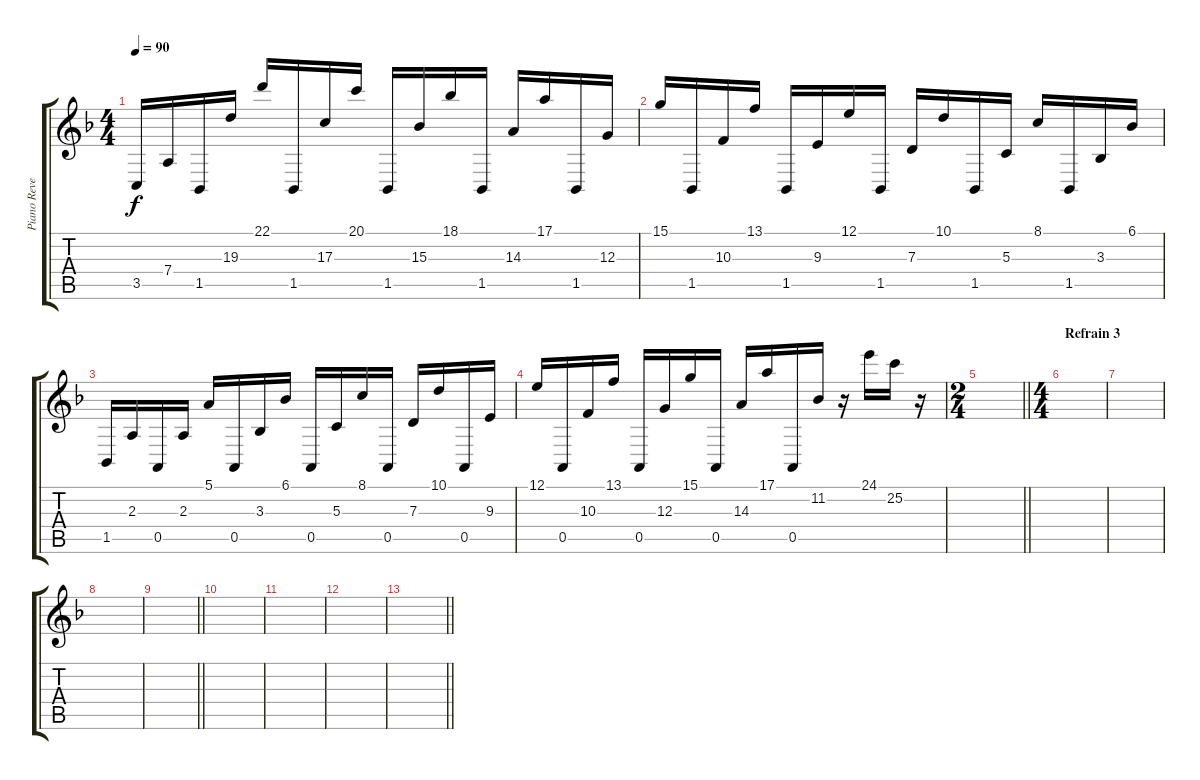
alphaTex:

\track ("Piano Reverb" "Piano Reve") {instrument acousticgrandpiano}
\staff {score tabs}
\tuning (E4 B3 G3 D3 A2 E2) {hide}
\ts (4 4)
\tempo 90
\clef g2
\ks dminor
3.5.16{dy f} 7.4.16 1.5.16 19.3.16 22.1.16 1.5.16 17.3.16 20.1.16 1.5.16 15.3.16 18.1.16 1.5.16 14.3.16 17.1.16 1.5.16 12.3.16 |
15.1.16 1.5.16 10.3.16 13.1.16 1.5.16 9.3.16 12.1.16 1.5.16 7.3.16 10.1.16 1.5.16 5.3.16 8.1.16 1.5.16 3.3.16 6.1.16 |
1.5.16 2.3.16 0.5.16 2.3.16 5.1.16 0.5.16 3.3.16 6.1.16 0.5.16 5.3.16 8.1.16 0.5.16 7.3.16 10.1.16 0.5.16 9.3.16 |
12.1.16 0.5.16 10.3.16 13.1.16 0.5.16 12.3.16 15.1.16 0.5.16 14.3.16 17.1.16 0.5.16 11.2.16 r.16 24.1.16 25.2.16 r.16 |
\ts (2 4)
\barLineRight lightlight
|
\ts (4 4)
\section ("" "Refrain 3")
|
|
|
\barLineRight lightlight
|
|
|
|
\barLineRight lightlight
